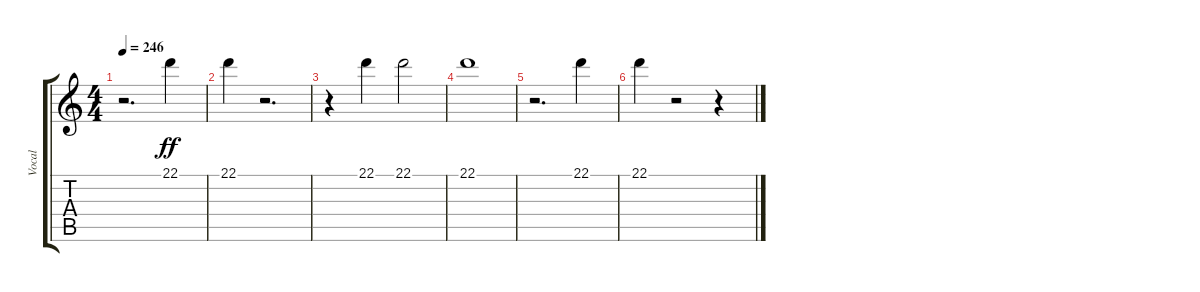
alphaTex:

\track ("Vocal" "Vocal") {instrument synthvoice}
\staff {score tabs}
\tuning (E4 B3 G3 D3 A2 E2) {hide}
\ts (4 4)
\tempo 246
\clef g2
\ks c
r.2{d dy f} 22.1.4{dy ff} |
22.1.4 r.2{d} |
r.4 22.1.4 22.1.2 |
22.1.1 |
r.2{d} 22.1.4 |
22.1.4 r.2 r.4
